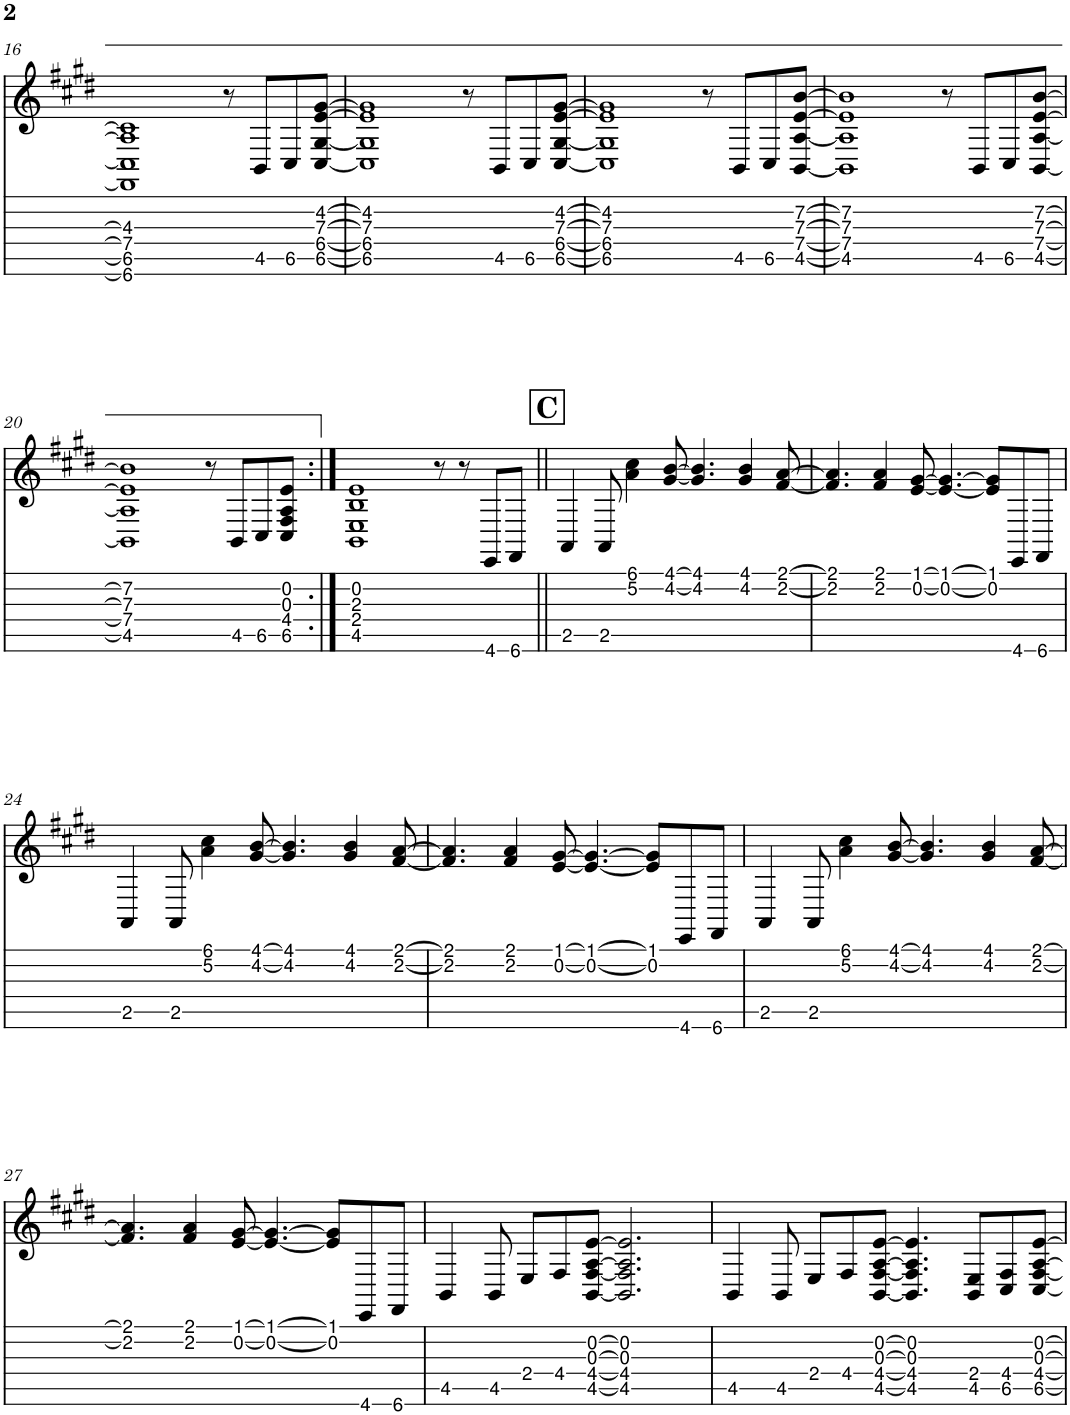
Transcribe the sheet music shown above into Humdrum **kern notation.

**kern	**kern
*part1	*part1
*staff2	*staff1
*I"Acoustic Guitar (NST)	*
*I'Guit.	*
!!LO:PB:g=z
*	*clefG2
*k[f#c#g#d#]	*k[f#c#g#d#]
*M12/8	*M12/8
=16	=16
1FF#] 1C#] 1A] 1c#]	1FF#] 1C#] 1A] 1c#]
8r	8r
8BBL	8BB/L
8C#	8C#/
[8C#\ [8G#\ [8e\ [8g#\J	[8C#/ [8G#/ [8e/ [8g#/J
=17	=17
1C#] 1G#] 1e] 1g#]	1C#] 1G#] 1e] 1g#]
8r	8r
8BBL	8BB/L
8C#	8C#/
[8C#\ [8G#\ [8e\ [8g#\J	[8C#/ [8G#/ [8e/ [8g#/J
=18	=18
1C#] 1G#] 1e] 1g#]	1C#] 1G#] 1e] 1g#]
8r	8r
8BBL	8BB/L
8C#	8C#/
[8BB\ [8A\ [8e\ [8b\J	[8BB/ [8A/ [8e/ [8b/J
=19	=19
1BB] 1A] 1e] 1b]	1BB] 1A] 1e] 1b]
8r	8r
8BBL	8BB/L
8C#	8C#/
[8BB\ [8A\ [8e\ [8b\J	[8BB/ [8A/ [8e/ [8b/J
!!LO:LB:g=z
=20	=20
1BB] 1A] 1e] 1b]	1BB] 1A] 1e] 1b]
8r	8r
8BBL	8BB/L
8C#	8C#/
8C#\ 8F#\ 8A\ 8e\J	8C#/ 8F#/ 8A/ 8e/J
=21:|!	=21:|!
1BB 1E 1B 1e	1BB 1E 1B 1e
8r	8r
8r	8r
8EEL	8EE/L
8FF#J	8FF#/J
!!LO:REH:place=s1:a:B:cj:fs=14:t=C
=22||	=22||
4AA	4AA/
8AA	8AA/
4a 4cc#	4a\ 4cc#\
[8g# [8b	[8g#/ [8b/
4.g#] 4.b]	4.g#/] 4.b/]
4g# 4b	4g#/ 4b/
[8f# [8a	[8f#/ [8a/
=23	=23
4.f#] 4.a]	4.f#/] 4.a/]
4f# 4a	4f#/ 4a/
[8e [8g#	[8e/ [8g#/
4.e_ 4.g#_	4.e/_ 4.g#/_
8e]\ 8g#]\L	8e/] 8g#/]L
8EE	8EE/
8FF#J	8FF#/J
!!LO:LB:g=z
=24	=24
4AA	4AA/
8AA	8AA/
4a 4cc#	4a\ 4cc#\
[8g# [8b	[8g#/ [8b/
4.g#] 4.b]	4.g#/] 4.b/]
4g# 4b	4g#/ 4b/
[8f# [8a	[8f#/ [8a/
=25	=25
4.f#] 4.a]	4.f#/] 4.a/]
4f# 4a	4f#/ 4a/
[8e [8g#	[8e/ [8g#/
4.e_ 4.g#_	4.e/_ 4.g#/_
8e]\ 8g#]\L	8e/] 8g#/]L
8EE	8EE/
8FF#J	8FF#/J
=26	=26
4AA	4AA/
8AA	8AA/
4a 4cc#	4a\ 4cc#\
[8g# [8b	[8g#/ [8b/
4.g#] 4.b]	4.g#/] 4.b/]
4g# 4b	4g#/ 4b/
[8f# [8a	[8f#/ [8a/
!!LO:LB:g=z
=27	=27
4.f#] 4.a]	4.f#/] 4.a/]
4f# 4a	4f#/ 4a/
[8e [8g#	[8e/ [8g#/
4.e_ 4.g#_	4.e/_ 4.g#/_
8e]\ 8g#]\L	8e/] 8g#/]L
8EE	8EE/
8FF#J	8FF#/J
=28	=28
4BB	4BB/
8BB	8BB/
8EL	8E/L
8F#	8F#/
[8BB\ [8F#\ [8A\ [8e\J	[8BB/ [8F#/ [8A/ [8e/J
2.BB] 2.F#] 2.A] 2.e]	2.BB/] 2.F#/] 2.A/] 2.e/]
=29	=29
4BB	4BB/
8BB	8BB/
8EL	8E/L
8F#	8F#/
[8BB\ [8F#\ [8A\ [8e\J	[8BB/ [8F#/ [8A/ [8e/J
4.BB] 4.F#] 4.A] 4.e]	4.BB/] 4.F#/] 4.A/] 4.e/]
8BB\ 8E\L	8BB/ 8E/L
8C#\ 8F#\	8C#/ 8F#/
[8C#\ [8F#\ [8A\ [8e\J	[8C#/ [8F#/ [8A/ [8e/J
=	=
*-	*-
